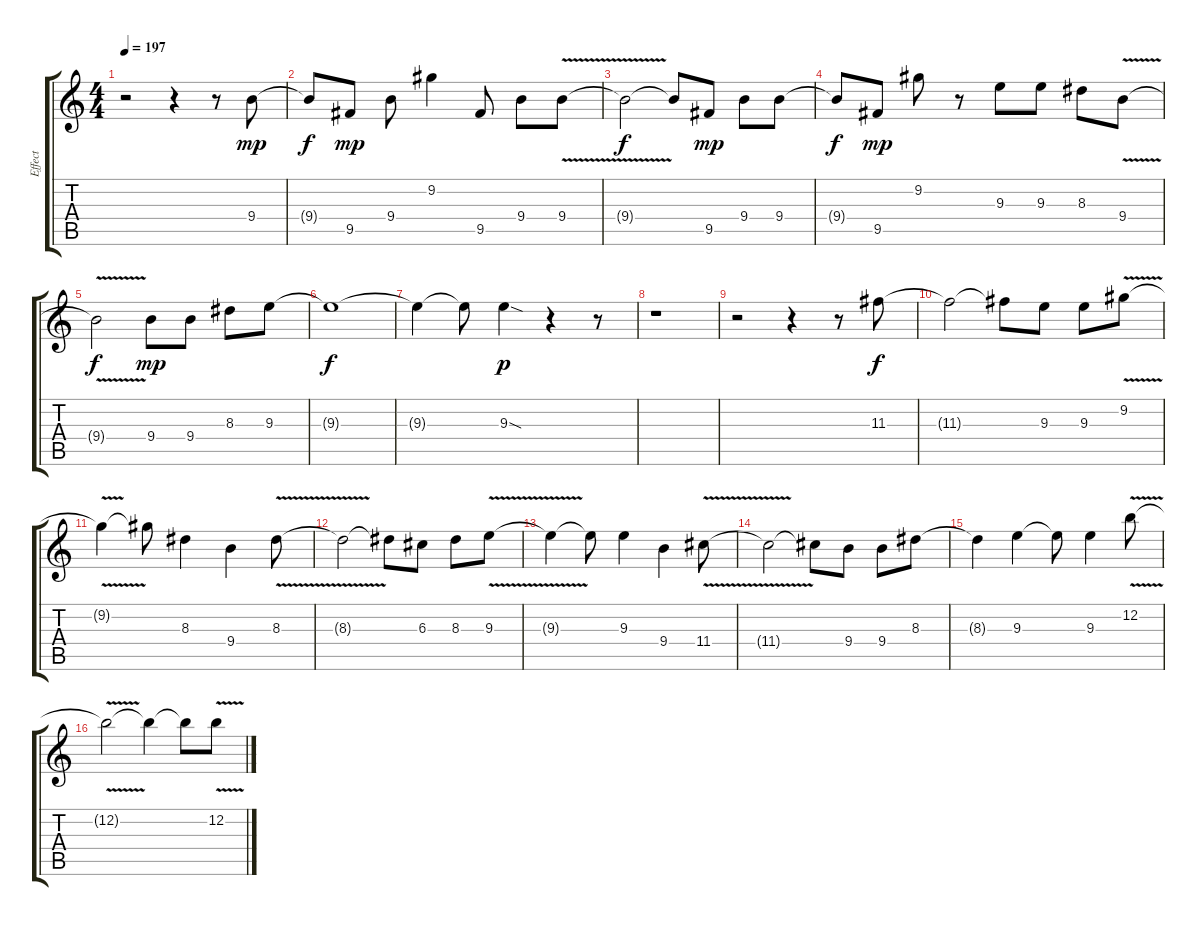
\track ("Effect" "Effect") {instrument overdrivenguitar}
\staff {score tabs}
\tuning (E4 B3 G3 D3 A2 E2) {hide}
\ts (4 4)
\tempo 197
\clef g2
\ks c
r.2{dy p} r.4 r.8 9.4.8{dy mp} |
\section ("" "")
9.4{t}.8{dy f} 9.5.8{dy mp} 9.4.8 9.2.4 9.5.8 9.4.8 9.4{v}.8 |
9.4{t}.2{dy f} 9.4{t}.8 9.5.8{dy mp} 9.4.8 9.4.8 |
9.4{t}.8{dy f} 9.5.8{dy mp} 9.2.8 r.8 9.3.8 9.3.8 8.3.8 9.4{v}.8 |
9.4{t}.2{dy f} 9.4.8{dy mp} 9.4.8 8.3.8 9.3.8 |
9.3{t}.1{dy f} |
9.3{t}.4 9.3{t}.8 9.3{sod}.4{dy p} r.4 r.8 |
r.1 |
r.2 r.4 r.8 11.3.8{dy f} |
\section ("" "")
11.3{t}.2 11.3{t}.8 9.3.8 9.3.8 9.2{v}.8 |
9.2{t}.4 9.2{t}.8 8.3.4 9.4.4 8.3{v}.8 |
8.3{t}.2 8.3{t}.8 6.3.8 8.3.8 9.3{v}.8 |
9.3{t}.4 9.3{t}.8 9.3.4 9.4.4 11.4{v}.8 |
11.4{t}.2 11.4{t}.8 9.4.8 9.4.8 8.3.8 |
8.3{t}.4 9.3.4 9.3{t}.8 9.3.4 12.2{v}.8 |
12.2{t}.2 12.2{t}.4 12.2{t}.8 12.2{v}.8
